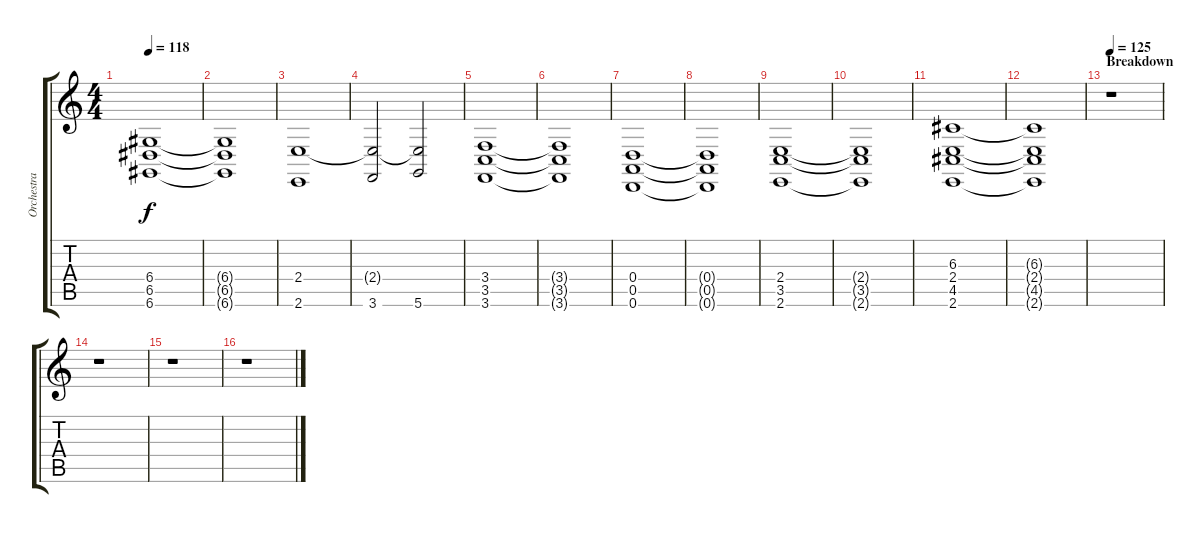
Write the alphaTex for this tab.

\track ("Orchestra" "Orchestra") {instrument stringensemble1}
\staff {score tabs}
\tuning (E4 B3 G3 D3 A2 D2) {hide}
\ts (4 4)
\tempo 118
\clef g2
\ks c
(6.4 6.5 6.6).1{dy f} |
(6.4{t} 6.5{t} 6.6{t}).1 |
(2.4 2.6).1 |
(2.4{t} 3.6).2 (2.4{t} 5.6).2 |
(3.4 3.5 3.6).1 |
(3.4{t} 3.5{t} 3.6{t}).1 |
(0.4 0.5 0.6).1 |
(0.4{t} 0.5{t} 0.6{t}).1 |
(2.4 3.5 2.6).1 |
(2.4{t} 3.5{t} 2.6{t}).1 |
(6.3 2.4 4.5 2.6).1 |
(6.3{t} 2.4{t} 4.5{t} 2.6{t}).1 |
\section ("" "Breakdown")
\tempo 125
r.1 |
r.1 |
r.1 |
r.1
